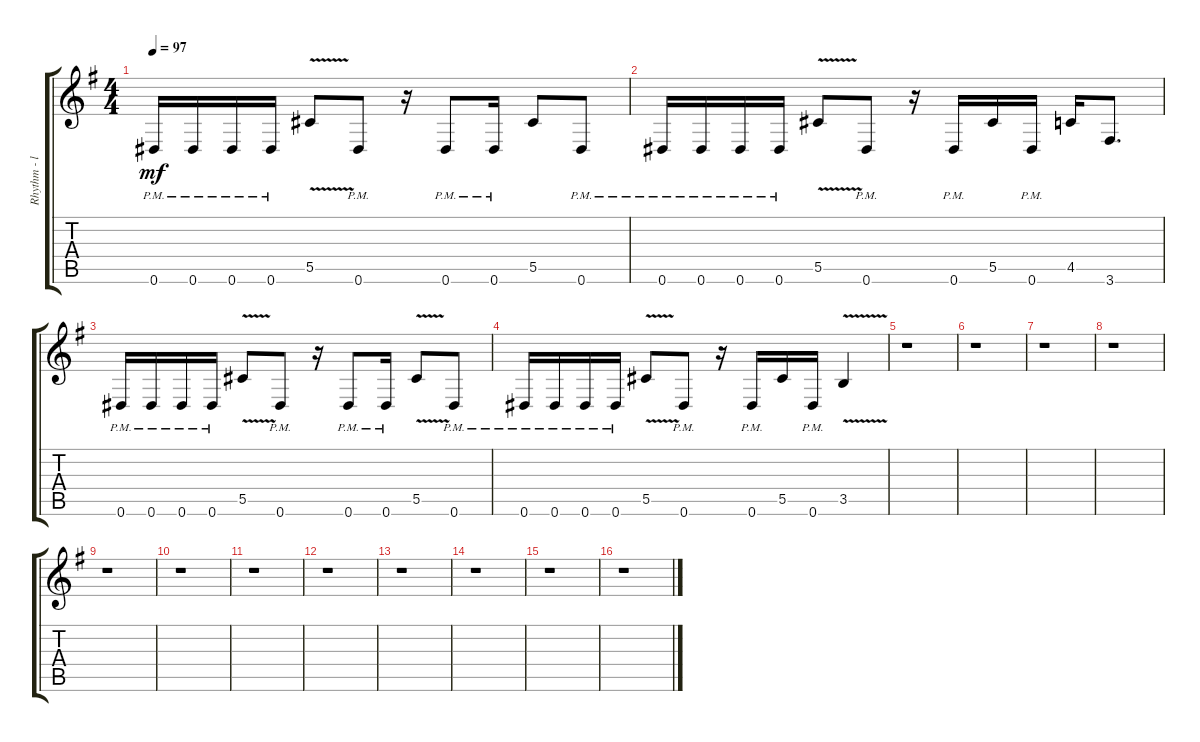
\track ("Rhythm - left" "Rhythm - l") {instrument distortionguitar}
\staff {score tabs}
\tuning (Eb4 Bb3 Gb3 Db3 Ab2 Eb2) {hide}
\ts (4 4)
\tempo 97
\clef g2
\ks g
0.6{pm}.16{dy mf} 0.6{pm}.16 0.6{pm}.16 0.6{pm}.16 5.5{v}.8 0.6{pm}.8 r.16 0.6{pm}.8 0.6{pm}.16 5.5.8 0.6{pm}.8 |
0.6{pm}.16 0.6{pm}.16 0.6{pm}.16 0.6{pm}.16 5.5{v}.8 0.6{pm}.8 r.16 0.6{pm}.16 5.5.16 0.6{pm}.16 4.5.16 3.6.8{d} |
0.6{pm}.16 0.6{pm}.16 0.6{pm}.16 0.6{pm}.16 5.5{v}.8 0.6{pm}.8 r.16 0.6{pm}.8 0.6{pm}.16 5.5{v}.8 0.6{pm}.8 |
0.6{pm}.16 0.6{pm}.16 0.6{pm}.16 0.6{pm}.16 5.5{v}.8 0.6{pm}.8 r.16 0.6{pm}.16 5.5.16 0.6{pm}.16 3.5{v}.4 |
r.1 |
r.1 |
r.1 |
r.1 |
r.1 |
r.1 |
r.1 |
r.1 |
r.1 |
r.1 |
r.1 |
r.1
